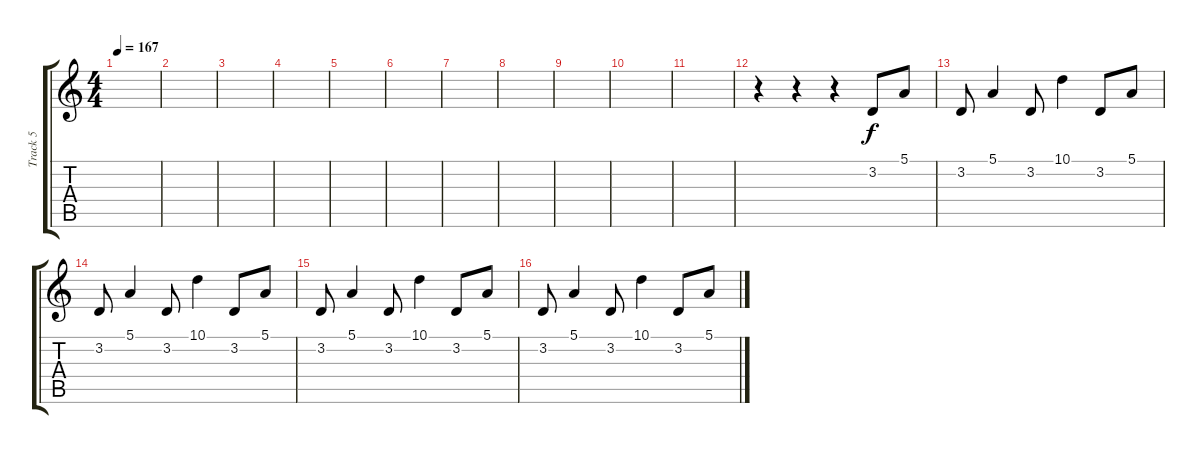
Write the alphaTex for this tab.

\track ("Track 5" "Track 5") {instrument tinklebell}
\staff {score tabs}
\tuning (E4 B3 G3 D3 A2 E2) {hide}
\ts (4 4)
\tempo 167
\clef g2
\ks c
|
|
|
|
|
|
|
|
|
|
|
r.4 r.4 r.4 3.2.8 5.1.8 |
3.2.8 5.1.4 3.2.8 10.1.4 3.2.8 5.1.8 |
3.2.8 5.1.4 3.2.8 10.1.4 3.2.8 5.1.8 |
3.2.8 5.1.4 3.2.8 10.1.4 3.2.8 5.1.8 |
3.2.8 5.1.4 3.2.8 10.1.4 3.2.8 5.1.8
